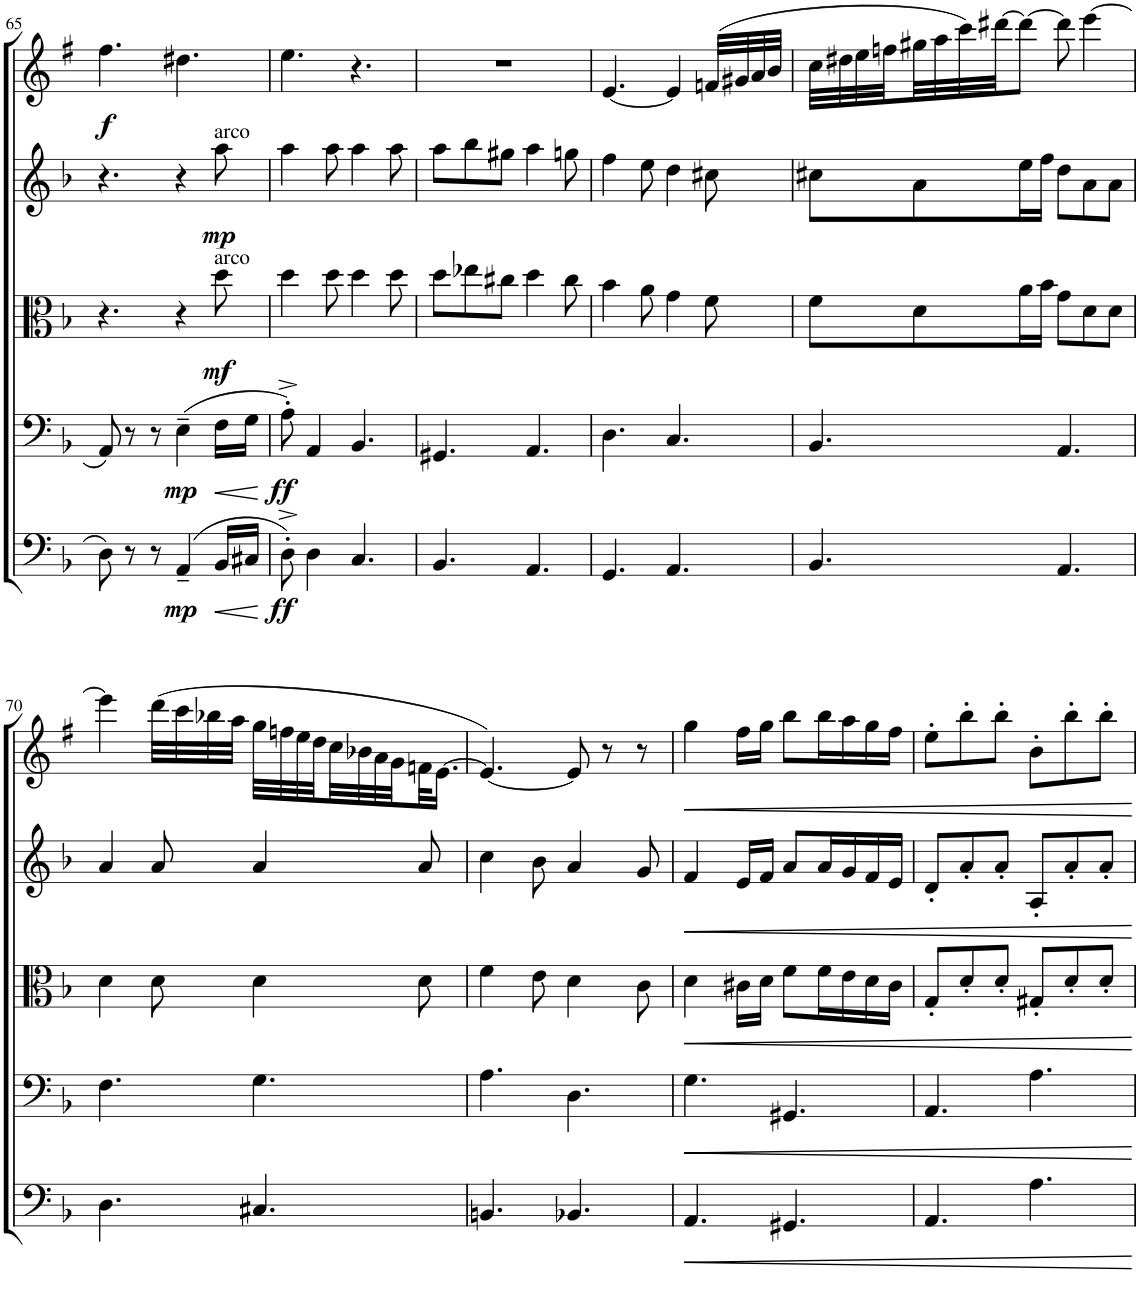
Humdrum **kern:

**kern	**dynam	**kern	**dynam	**kern	**dynam	**kern	**dynam	**kern	**dynam
*part5	*part5	*part4	*part4	*part3	*part3	*part2	*part2	*part1	*part1
*staff5	*staff5	*staff4	*staff4	*staff3	*staff3	*staff2	*staff2	*staff1	*staff1
*I"Double Bass	*	*I"Violoncello	*	*I"Viola	*	*I"Violin	*	*I"Clarinet	*
*	*	*I'Vc	*	*I'Vla	*	*I'Vln	*	*I'Cl	*
!!LO:PB:g=z
*clefF4	*	*clefF4	*	*clefC3	*	*clefG2	*	*clefG2	*
*Trd7c12	*	*	*	*	*	*	*	*Trd1c2	*
*k[b-]	*	*k[b-]	*	*k[b-]	*	*k[b-]	*	*k[f#]	*
*M6/8	*	*M6/8	*	*M6/8	*	*M6/8	*	*M6/8	*
=65	=65	=65	=65	=65	=65	=65	=65	=65	=65
!	!	!	!	!	!	!	!	!	!LO:DY:b
8D\	.	8AA/	.	4.r	.	4.r	.	4.ff#\	f
8r	.	8r	.	.	.	.	.	.	.
8r	.	8r	.	.	.	.	.	.	.
!	!LO:DY:b	!	!LO:DY:b	!	!	!	!	!	!
(4AA~/	mp	(4E~\	mp	4r	.	4r	.	4.dd#X\	.
!	!	!	!	!	!	!LO:TX:a:t=arco	!	!	!
!	!	!	!	!LO:TX:a:t=arco	!	!	!	!	!
!	!LO:HP:b	!	!LO:HP:b	!	!LO:DY:b	!	!LO:DY:b	!	!
16BB-/LL	<	16F\LL	<	8dd\	mf	8aa\	mp	.	.
16C#X/JJ	.	16G\JJ	.	.	.	.	.	.	.
.	[	.	[	.	.	.	.	.	.
=66	=66	=66	=66	=66	=66	=66	=66	=66	=66
!	!LO:DY:b	!	!LO:DY:b	!	!	!	!	!	!
8D'^\)	ff	8A'^\)	ff	4dd\	.	4aa\	.	4.ee\	.
4D\	.	4AA/	.	.	.	.	.	.	.
.	.	.	.	8dd\	.	8aa\	.	.	.
4.C/	.	4.BB-/	.	4dd\	.	4aa\	.	4.r	.
.	.	.	.	8dd\	.	8aa\	.	.	.
=67	=67	=67	=67	=67	=67	=67	=67	=67	=67
4.BB-/	.	4.GG#X/	.	8dd\L	.	8aa\L	.	2.r	.
.	.	.	.	8ee-X\	.	8bb-\	.	.	.
.	.	.	.	8cc#X\J	.	8gg#X\J	.	.	.
4.AA/	.	4.AA/	.	4dd\	.	4aa\	.	.	.
.	.	.	.	8cc#\	.	8ggn\	.	.	.
=68	=68	=68	=68	=68	=68	=68	=68	=68	=68
4.GG/	.	4.D\	.	4b-\	.	4ff\	.	[4.e/	.
.	.	.	.	8a\	.	8ee\	.	.	.
4.AA/	.	4.C/	.	4g\	.	4dd\	.	4e/]	.
.	.	.	.	8f\	.	8cc#X\	.	(32fn/LLL	.
.	.	.	.	.	.	.	.	32g#X/	.
.	.	.	.	.	.	.	.	32a/	.
.	.	.	.	.	.	.	.	32b/JJJ	.
=69	=69	=69	=69	=69	=69	=69	=69	=69	=69
4.BB-/	.	4.BB-/	.	8f\L	.	8cc#X\L	.	32cc\LLL	.
.	.	.	.	.	.	.	.	32dd#X\	.
.	.	.	.	.	.	.	.	32ee\	.
.	.	.	.	.	.	.	.	32ffn\	.
.	.	.	.	8d\	.	8a\	.	32gg#X\	.
.	.	.	.	.	.	.	.	32aa\	.
.	.	.	.	.	.	.	.	32ccc\)	.
.	.	.	.	.	.	.	.	[32ddd#X\JJ	.
.	.	.	.	16a\L	.	16ee\L	.	8ddd#\J_	.
.	.	.	.	16b-\JJ	.	16ff\JJ	.	.	.
4.AA/	.	4.AA/	.	8g\L	.	8dd\L	.	8ddd#\]	.
.	.	.	.	8d\	.	8a\	.	[4eee\	.
.	.	.	.	8d\J	.	8a\J	.	.	.
!!LO:LB:g=z
=70	=70	=70	=70	=70	=70	=70	=70	=70	=70
4.D\	.	4.F\	.	4d\	.	4a/	.	4eee\]	.
.	.	.	.	8d\	.	8a/	.	(32ddd\LLL	.
.	.	.	.	.	.	.	.	32ccc\	.
.	.	.	.	.	.	.	.	32bb-X\	.
.	.	.	.	.	.	.	.	32aa\JJJ	.
4.C#X/	.	4.G\	.	4d\	.	4a/	.	32gg\LLL	.
.	.	.	.	.	.	.	.	32ffn\	.
.	.	.	.	.	.	.	.	32ee\	.
.	.	.	.	.	.	.	.	32dd\	.
.	.	.	.	.	.	.	.	32cc\	.
.	.	.	.	.	.	.	.	32b-X\	.
.	.	.	.	.	.	.	.	32a\	.
.	.	.	.	.	.	.	.	32g\	.
.	.	.	.	8d\	.	8a/	.	32fn\J	.
.	.	.	.	.	.	.	.	[16.e\JJ	.
=71	=71	=71	=71	=71	=71	=71	=71	=71	=71
4.BBn/	.	4.A\	.	4f\	.	4cc\	.	4.e/_)	.
.	.	.	.	8e\	.	8b-\	.	.	.
4.BB-X/	.	4.D\	.	4d\	.	4a/	.	8e/]	.
.	.	.	.	.	.	.	.	8r	.
.	.	.	.	8c\	.	8g/	.	8r	.
=72	=72	=72	=72	=72	=72	=72	=72	=72	=72
4.AA/	.	4.G\	.	4d\	.	4f/	.	4gg\	.
.	.	.	.	16c#X\LL	.	16e/LL	.	16ff#\LL	.
.	.	.	.	16d\JJ	.	16f/JJ	.	16gg\JJ	.
4.GG#X/	.	4.GG#X/	.	8f\L	.	8a/L	.	8bb\L	.
.	.	.	.	16f\L	.	16a/L	.	16bb\L	.
.	.	.	.	16e\	.	16g/	.	16aa\	.
.	.	.	.	16d\	.	16f/	.	16gg\	.
.	.	.	.	16c#\JJ	.	16e/JJ	.	16ff#\JJ	.
=73	=73	=73	=73	=73	=73	=73	=73	=73	=73
4.AA/	.	4.AA/	.	8G'/L	.	8d'/L	.	8ee'\L	.
.	.	.	.	8d'/	.	8a'/	.	8bb'\	.
.	.	.	.	8d'/J	.	8a'/J	.	8bb'\J	.
4.A\	.	4.A\	.	8G#X'/L	.	8A'/L	.	8b'\L	.
.	.	.	.	8d'/	.	8a'/	.	8bb'\	.
.	.	.	.	8d'/J	.	8a'/J	.	8bb'\J	.
=	=	=	=	=	=	=	=	=	=
*-	*-	*-	*-	*-	*-	*-	*-	*-	*-
